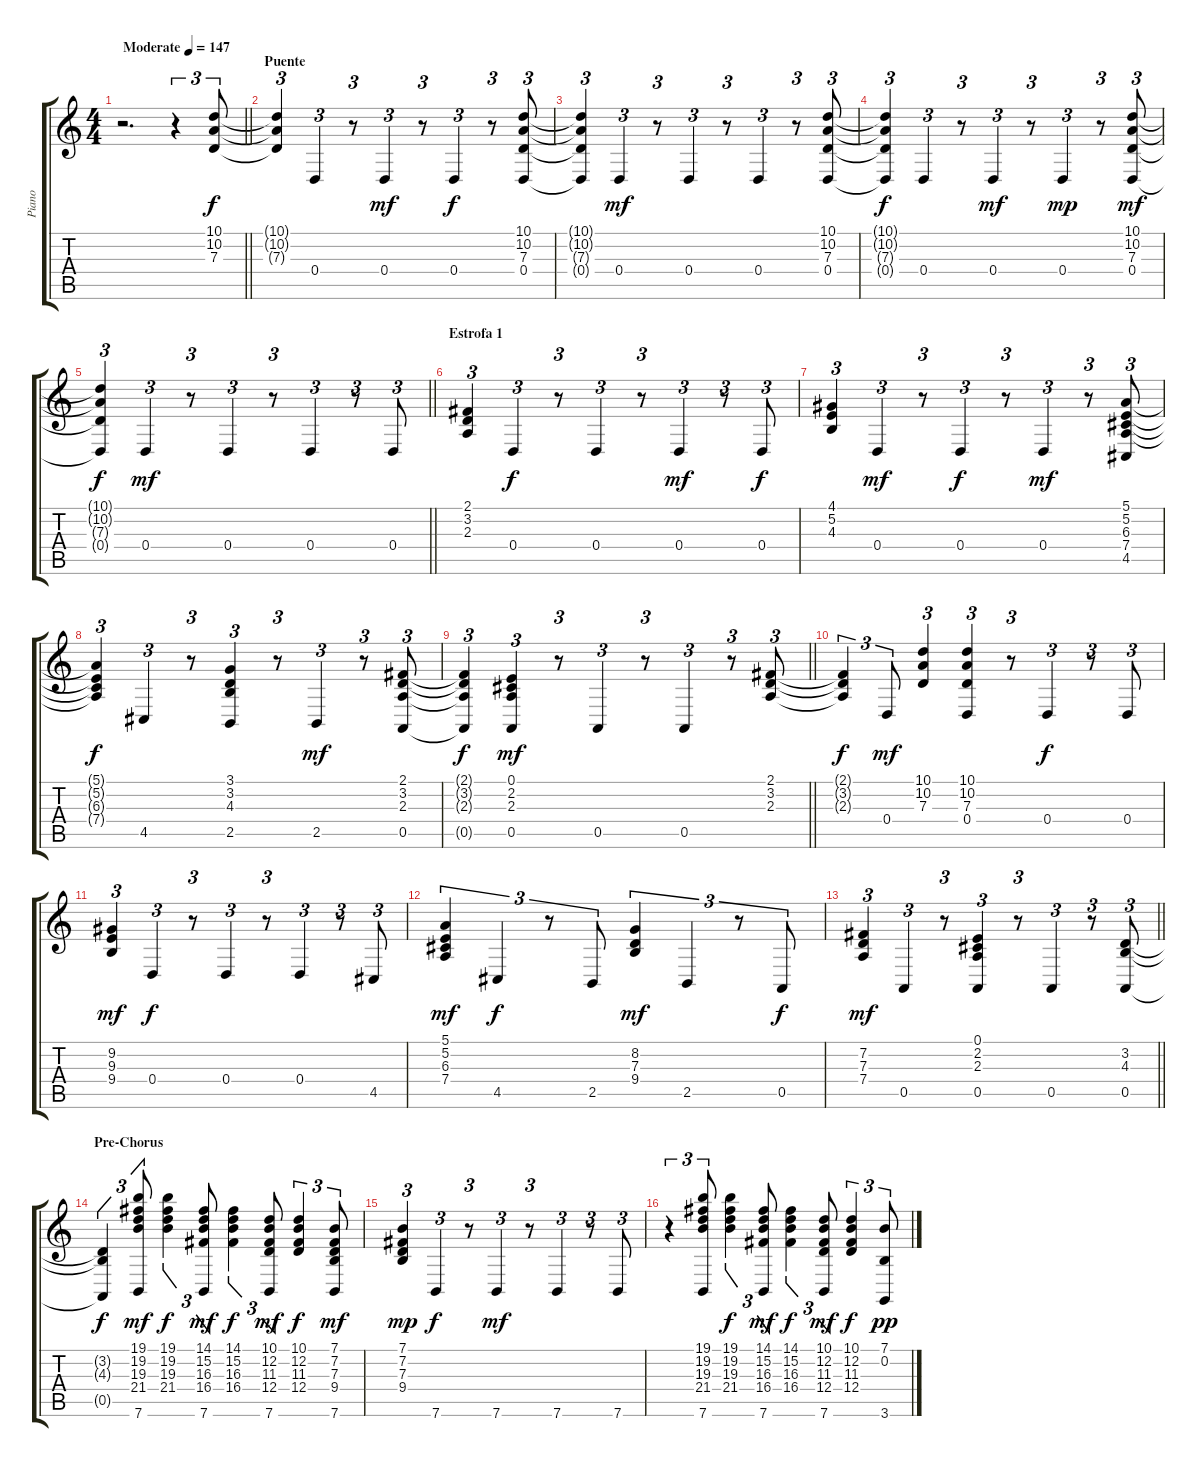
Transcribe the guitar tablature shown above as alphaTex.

\track ("Piano" "Piano") {instrument acousticgrandpiano}
\staff {score tabs}
\tuning (E4 B3 G3 D3 A2 E2) {hide}
\ts (4 4)
\tempo (147 "Moderate")
\clef g2
\barLineRight lightlight
\ks c
r.2{d dy f instrument acousticgrandpiano} r.4{tu (3 2)} (10.1 10.2 7.3).8{tu (3 2)} |
\section ("" "Puente")
(10.1{t} 10.2{t} 7.3{t}).4{tu (3 2)} 0.4.4{tu (3 2)} r.8{tu (3 2)} 0.4.4{tu (3 2) dy mf} r.8{tu (3 2)} 0.4.4{tu (3 2) dy f} r.8{tu (3 2)} (10.1 10.2 7.3 0.4).8{tu (3 2)} |
(10.1{t} 10.2{t} 7.3{t} 0.4{t}).4{tu (3 2)} 0.4.4{tu (3 2) dy mf} r.8{tu (3 2)} 0.4.4{tu (3 2)} r.8{tu (3 2)} 0.4.4{tu (3 2)} r.8{tu (3 2)} (10.1 10.2 7.3 0.4).8{tu (3 2)} |
(10.1{t} 10.2{t} 7.3{t} 0.4{t}).4{tu (3 2) dy f} 0.4.4{tu (3 2)} r.8{tu (3 2)} 0.4.4{tu (3 2) dy mf} r.8{tu (3 2)} 0.4.4{tu (3 2) dy mp} r.8{tu (3 2)} (10.1 10.2 7.3 0.4).8{tu (3 2) dy mf} |
\barLineRight lightlight
(10.1{t} 10.2{t} 7.3{t} 0.4{t}).4{tu (3 2) dy f} 0.4.4{tu (3 2) dy mf} r.8{tu (3 2)} 0.4.4{tu (3 2)} r.8{tu (3 2)} 0.4.4{tu (3 2)} r.8{tu (3 2)} 0.4.8{tu (3 2)} |
\section ("" "Estrofa 1")
(2.1 3.2 2.3).4{tu (3 2)} 0.4.4{tu (3 2) dy f} r.8{tu (3 2)} 0.4.4{tu (3 2)} r.8{tu (3 2)} 0.4.4{tu (3 2) dy mf} r.8{tu (3 2)} 0.4.8{tu (3 2) dy f} |
(4.1 5.2 4.3).4{tu (3 2)} 0.4.4{tu (3 2) dy mf} r.8{tu (3 2)} 0.4.4{tu (3 2) dy f} r.8{tu (3 2)} 0.4.4{tu (3 2) dy mf} r.8{tu (3 2)} (5.1 5.2 6.3 7.4 4.5).8{tu (3 2)} |
(5.1{t} 5.2{t} 6.3{t} 7.4{t}).4{tu (3 2) dy f} 4.5.4{tu (3 2)} r.8{tu (3 2)} (3.1 3.2 4.3 2.5).4{tu (3 2)} r.8{tu (3 2)} 2.5.4{tu (3 2) dy mf} r.8{tu (3 2)} (2.1 3.2 2.3 0.5).8{tu (3 2)} |
\barLineRight lightlight
(2.1{t} 3.2{t} 2.3{t} 0.5{t}).4{tu (3 2) dy f} (0.1 2.2 2.3 0.5).4{tu (3 2) dy mf} r.8{tu (3 2)} 0.5.4{tu (3 2)} r.8{tu (3 2)} 0.5.4{tu (3 2)} r.8{tu (3 2)} (2.1 3.2 2.3).8{tu (3 2)} |
(2.1{t} 3.2{t} 2.3{t}).4{tu (3 2) dy f} 0.4.8{tu (3 2) dy mf} (10.1 10.2 7.3).4{tu (3 2)} (10.1 10.2 7.3 0.4).4{tu (3 2)} r.8{tu (3 2)} 0.4.4{tu (3 2) dy f} r.8{tu (3 2)} 0.4.8{tu (3 2)} |
(9.2 9.3 9.4).4{tu (3 2) dy mf} 0.4.4{tu (3 2) dy f} r.8{tu (3 2)} 0.4.4{tu (3 2)} r.8{tu (3 2)} 0.4.4{tu (3 2)} r.8{tu (3 2)} 4.5.8{tu (3 2)} |
(5.1 5.2 6.3 7.4).4{tu (3 2) dy mf} 4.5.4{tu (3 2) dy f} r.8{tu (3 2)} 2.5.8{tu (3 2)} (8.2 7.3 9.4).4{tu (3 2) dy mf} 2.5.4{tu (3 2)} r.8{tu (3 2)} 0.5.8{tu (3 2) dy f} |
\barLineRight lightlight
(7.2 7.3 7.4).4{tu (3 2) dy mf} 0.5.4{tu (3 2)} r.8{tu (3 2)} (0.1 2.2 2.3 0.5).4{tu (3 2)} r.8{tu (3 2)} 0.5.4{tu (3 2)} r.8{tu (3 2)} (3.2 4.3 0.5).8{tu (3 2)} |
\section ("" "Pre-Chorus")
(3.2{t} 4.3{t} 0.5{t}).4{tu (3 2) dy f} (19.1 19.2 19.3 21.4 7.6).8{tu (3 2) dy mf} (19.1 19.2 19.3 21.4).4{tu (3 2) dy f} (14.1 15.2 16.3 16.4 7.6).8{tu (3 2) dy mf} (14.1 15.2 16.3 16.4).4{tu (3 2) dy f} (10.1 12.2 11.3 12.4 7.6).8{tu (3 2) dy mf} (10.1 12.2 11.3 12.4).4{tu (3 2) dy f} (7.1 7.2 7.3 9.4 7.6).8{tu (3 2) dy mf} |
(7.1 7.2 7.3 9.4).4{tu (3 2) dy mp} 7.6.4{tu (3 2) dy f} r.8{tu (3 2)} 7.6.4{tu (3 2) dy mf} r.8{tu (3 2)} 7.6.4{tu (3 2)} r.8{tu (3 2)} 7.6.8{tu (3 2)} |
r.4{tu (3 2)} (19.1 19.2 19.3 21.4 7.6).8{tu (3 2)} (19.1 19.2 19.3 21.4).4{tu (3 2) dy f} (14.1 15.2 16.3 16.4 7.6).8{tu (3 2) dy mf} (14.1 15.2 16.3 16.4).4{tu (3 2) dy f} (10.1 12.2 11.3 12.4 7.6).8{tu (3 2) dy mf} (10.1 12.2 11.3 12.4).4{tu (3 2) dy f} (7.1 0.2 3.6).8{tu (3 2) dy pp}
